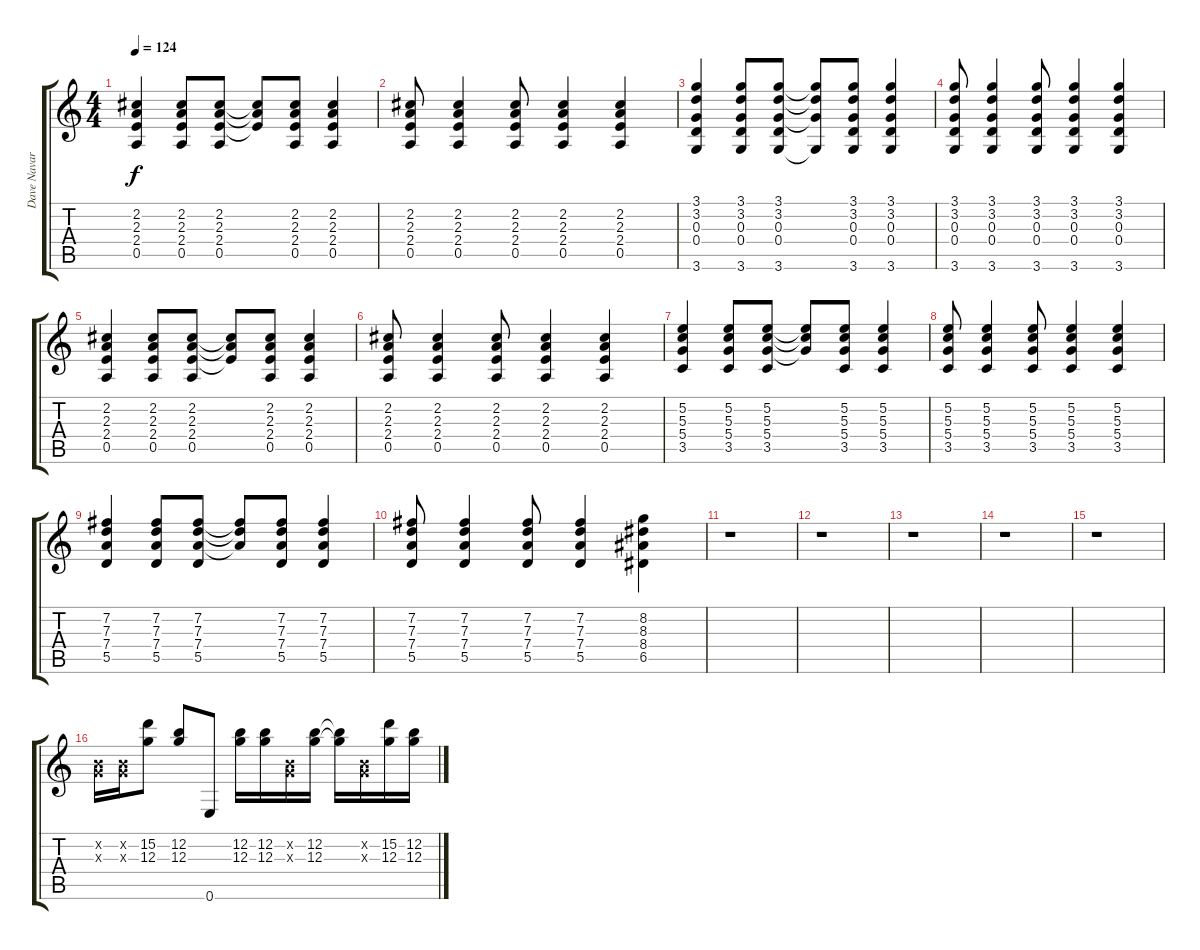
\track ("Dave Navarro 1" "Dave Navar") {instrument electricguitarjazz}
\staff {score tabs}
\tuning (E4 B3 G3 D3 A2 E2) {hide}
\ts (4 4)
\tempo 124
\clef g2
\ks c
(2.2 2.3 2.4 0.5).4{dy f} (2.2 2.3 2.4 0.5).8 (2.2 2.3 2.4 0.5).8 (2.2{t} 2.3{t} 2.4{t}).8 (2.2 2.3 2.4 0.5).8 (2.2 2.3 2.4 0.5).4 |
(2.2 2.3 2.4 0.5).8 (2.2 2.3 2.4 0.5).4 (2.2 2.3 2.4 0.5).8 (2.2 2.3 2.4 0.5).4 (2.2 2.3 2.4 0.5).4 |
(3.1 3.2 0.3 0.4 3.6).4 (3.1 3.2 0.3 0.4 3.6).8 (3.1 3.2 0.3 0.4 3.6).8 (3.1{t} 3.2{t} 0.3{t} 3.6{t}).8 (3.1 3.2 0.3 0.4 3.6).8 (3.1 3.2 0.3 0.4 3.6).4 |
(3.1 3.2 0.3 0.4 3.6).8 (3.1 3.2 0.3 0.4 3.6).4 (3.1 3.2 0.3 0.4 3.6).8 (3.1 3.2 0.3 0.4 3.6).4 (3.1 3.2 0.3 0.4 3.6).4 |
(2.2 2.3 2.4 0.5).4 (2.2 2.3 2.4 0.5).8 (2.2 2.3 2.4 0.5).8 (2.2{t} 2.3{t} 2.4{t}).8 (2.2 2.3 2.4 0.5).8 (2.2 2.3 2.4 0.5).4 |
(2.2 2.3 2.4 0.5).8 (2.2 2.3 2.4 0.5).4 (2.2 2.3 2.4 0.5).8 (2.2 2.3 2.4 0.5).4 (2.2 2.3 2.4 0.5).4 |
(5.2 5.3 5.4 3.5).4 (5.2 5.3 5.4 3.5).8 (5.2 5.3 5.4 3.5).8 (5.2{t} 5.3{t} 5.4{t}).8 (5.2 5.3 5.4 3.5).8 (5.2 5.3 5.4 3.5).4 |
(5.2 5.3 5.4 3.5).8 (5.2 5.3 5.4 3.5).4 (5.2 5.3 5.4 3.5).8 (5.2 5.3 5.4 3.5).4 (5.2 5.3 5.4 3.5).4 |
(7.2 7.3 7.4 5.5).4 (7.2 7.3 7.4 5.5).8 (7.2 7.3 7.4 5.5).8 (7.2{t} 7.3{t} 7.4{t}).8 (7.2 7.3 7.4 5.5).8 (7.2 7.3 7.4 5.5).4 |
(7.2 7.3 7.4 5.5).8 (7.2 7.3 7.4 5.5).4 (7.2 7.3 7.4 5.5).8 (7.2 7.3 7.4 5.5).4 (8.2 8.3 8.4 6.5).4 |
r.1 |
r.1 |
r.1 |
r.1 |
r.1 |
(0.2{x} 0.3{x}).16 (0.2{x} 0.3{x}).16 (15.2 12.3).8 (12.2 12.3).8 0.6.8 (12.2 12.3).16 (12.2 12.3).16 (0.2{x} 0.3{x}).16 (12.2 12.3).16 (12.2{t} 12.3{t}).16 (0.2{x} 0.3{x}).16 (15.2 12.3).16 (12.2 12.3).16
